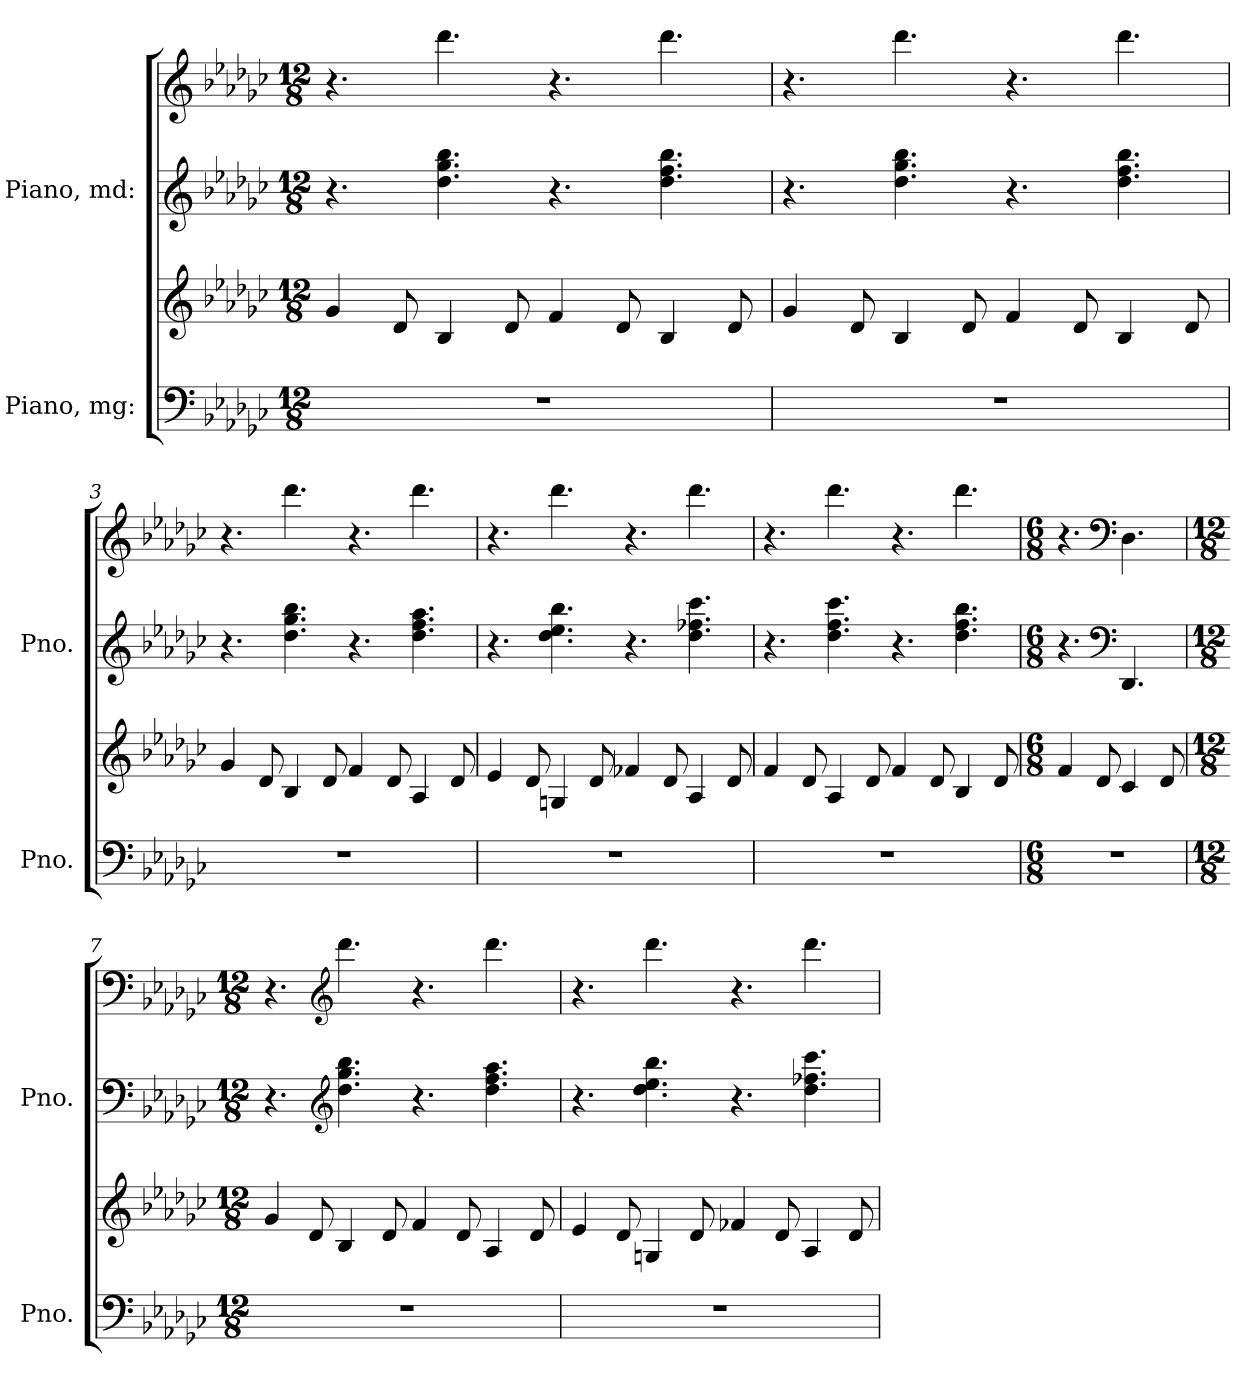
**kern	**kern	**kern	**kern
*part2	*part2	*part1	*part1
*staff4	*staff3	*staff2	*staff1
*I"Piano, mg:	*	*I"Piano, md:	*
*I'Pno.	*	*I'Pno.	*
*clefF4	*clefG2	*clefG2	*clefG2
*k[b-e-a-d-g-c-]	*k[b-e-a-d-g-c-]	*k[b-e-a-d-g-c-]	*k[b-e-a-d-g-c-]
*M12/8	*M12/8	*M12/8	*M12/8
*MM84	*MM84	*MM84	*MM84
=1	=1	=1	=1
1.r	4g-/	4.r	4.r
.	8d-/	.	.
.	4B-/	4.dd-\ 4.gg-\ 4.bb-\	4.ddd-\
.	8d-/	.	.
.	4f/	4.r	4.r
.	8d-/	.	.
.	4B-/	4.dd-\ 4.ff\ 4.bb-\	4.ddd-\
.	8d-/	.	.
=2	=2	=2	=2
1.r	4g-/	4.r	4.r
.	8d-/	.	.
.	4B-/	4.dd-\ 4.gg-\ 4.bb-\	4.ddd-\
.	8d-/	.	.
.	4f/	4.r	4.r
.	8d-/	.	.
.	4B-/	4.dd-\ 4.ff\ 4.bb-\	4.ddd-\
.	8d-/	.	.
!!LO:LB:g=z
=3	=3	=3	=3
1.r	4g-/	4.r	4.r
.	8d-/	.	.
.	4B-/	4.dd-\ 4.gg-\ 4.bb-\	4.ddd-\
.	8d-/	.	.
.	4f/	4.r	4.r
.	8d-/	.	.
.	4A-/	4.dd-\ 4.ff\ 4.aa-\	4.ddd-\
.	8d-/	.	.
=4	=4	=4	=4
1.r	4e-/	4.r	4.r
.	8d-/	.	.
.	4Gn/	4.dd-\ 4.ee-\ 4.bb-\	4.ddd-\
.	8d-/	.	.
.	4f-X/	4.r	4.r
.	8d-/	.	.
.	4A-/	4.dd-\ 4.ff-X\ 4.ccc-\	4.ddd-\
.	8d-/	.	.
=5	=5	=5	=5
1.r	4f/	4.r	4.r
.	8d-/	.	.
.	4A-/	4.dd-\ 4.ff\ 4.ccc-\	4.ddd-\
.	8d-/	.	.
.	4f/	4.r	4.r
.	8d-/	.	.
.	4B-/	4.dd-\ 4.ff\ 4.bb-\	4.ddd-\
.	8d-/	.	.
!!LO:LB:g=z
=6	=6	=6	=6
*M6/8	*M6/8	*M6/8	*M6/8
2.r	4f/	4.r	4.r
.	8d-/	.	.
*	*	*clefF4	*clefF4
.	4c-/	4.DD-/	4.D-\
.	8d-/	.	.
=7	=7	=7	=7
*M12/8	*M12/8	*M12/8	*M12/8
1.r	4g-/	4.r	4.r
.	8d-/	.	.
*	*	*clefG2	*clefG2
.	4B-/	4.dd-\ 4.gg-\ 4.bb-\	4.ddd-\
.	8d-/	.	.
.	4f/	4.r	4.r
.	8d-/	.	.
.	4A-/	4.dd-\ 4.ff\ 4.aa-\	4.ddd-\
.	8d-/	.	.
=8	=8	=8	=8
1.r	4e-/	4.r	4.r
.	8d-/	.	.
.	4Gn/	4.dd-\ 4.ee-\ 4.bb-\	4.ddd-\
.	8d-/	.	.
.	4f-X/	4.r	4.r
.	8d-/	.	.
.	4A-/	4.dd-\ 4.ff-X\ 4.ccc-\	4.ddd-\
.	8d-/	.	.
=	=	=	=
*-	*-	*-	*-
